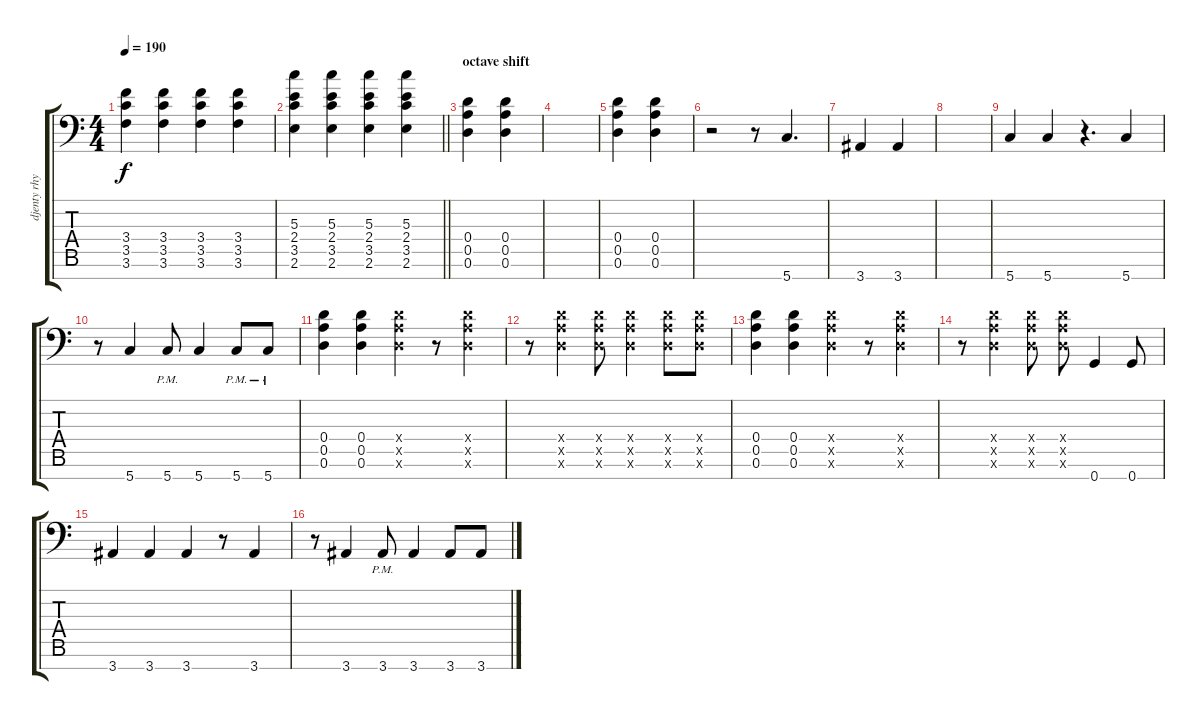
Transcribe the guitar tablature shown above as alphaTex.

\track ("djenty rhythm" "djenty rhy") {instrument distortionguitar}
\staff {score tabs}
\tuning (E4 B3 G3 D3 A2 D2 G1) {hide}
\ts (4 4)
\tempo 190
\clef f4
\ks c
(3.4 3.5 3.6).4{dy f} (3.4 3.5 3.6).4 (3.4 3.5 3.6).4 (3.4 3.5 3.6).4 |
\barLineRight lightlight
(5.3 2.4 3.5 2.6).4 (5.3 2.4 3.5 2.6).4 (5.3 2.4 3.5 2.6).4 (5.3 2.4 3.5 2.6).4 |
\section ("" "octave shift")
(0.4 0.5 0.6).4 (0.4 0.5 0.6).4 |
|
(0.4 0.5 0.6).4 (0.4 0.5 0.6).4 |
r.2 r.8 5.7.4{d} |
3.7.4 3.7.4 |
|
5.7.4 5.7.4 r.4{d} 5.7.4 |
r.8 5.7.4 5.7{pm}.8 5.7.4 5.7{pm}.8 5.7{pm}.8 |
(0.4 0.5 0.6).4 (0.4 0.5 0.6).4 (0.4{x} 0.5{x} 0.6{x}).4 r.8 (0.4{x} 0.5{x} 0.6{x}).4 |
r.8 (0.4{x} 0.5{x} 0.6{x}).4 (0.4{x} 0.5{x} 0.6{x}).8 (0.4{x} 0.5{x} 0.6{x}).4 (0.4{x} 0.5{x} 0.6{x}).8 (0.4{x} 0.5{x} 0.6{x}).8 |
(0.4 0.5 0.6).4 (0.4 0.5 0.6).4 (0.4{x} 0.5{x} 0.6{x}).4 r.8 (0.4{x} 0.5{x} 0.6{x}).4 |
r.8 (0.4{x} 0.5{x} 0.6{x}).4 (0.4{x} 0.5{x} 0.6{x}).8 (0.4{x} 0.5{x} 0.6{x}).8 0.7.4 0.7.8 |
3.7.4 3.7.4 3.7.4 r.8 3.7.4 |
r.8 3.7.4 3.7{pm}.8 3.7.4 3.7.8 3.7.8
